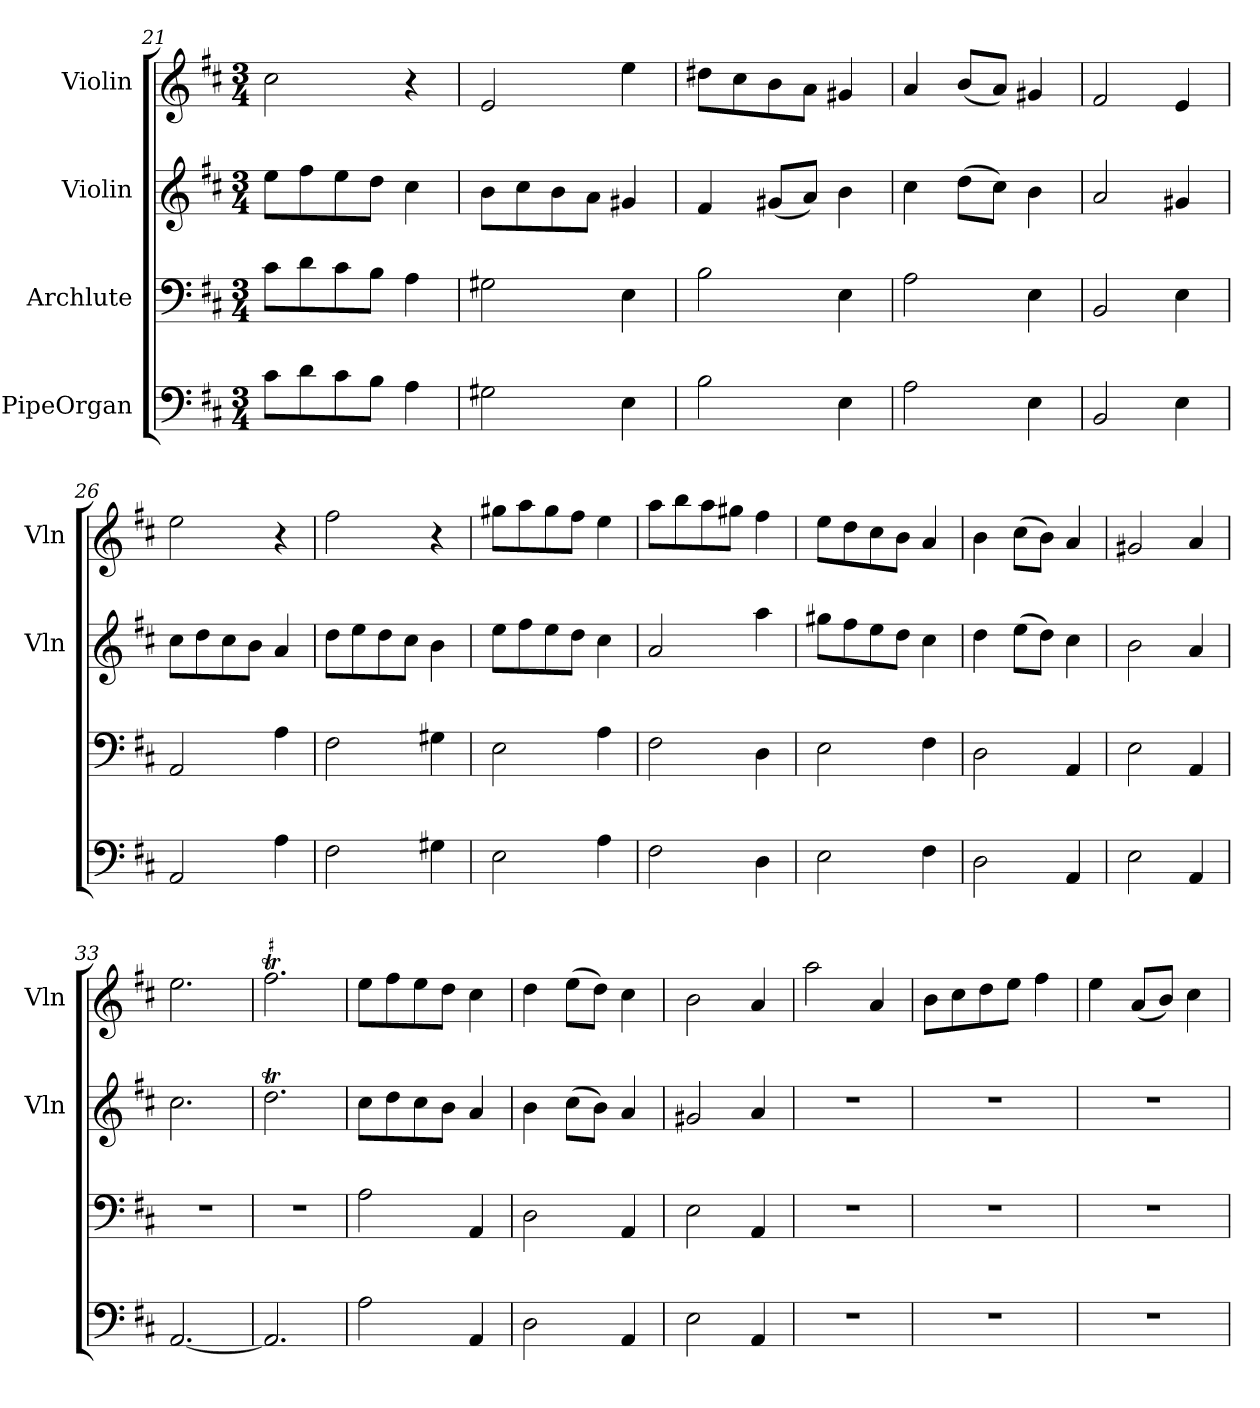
**kern	**kern	**kern	**kern
*part4	*part3	*part2	*part1
*staff4	*staff3	*staff2	*staff1
*I"PipeOrgan	*I"Archlute	*I"Violin	*I"Violin
*	*	*I'Vln	*I'Vln
*clefF4	*clefF4	*clefG2	*clefG2
*k[f#c#]	*k[f#c#]	*k[f#c#]	*k[f#c#]
*M3/4	*M3/4	*M3/4	*M3/4
=21	=21	=21	=21
8c#\L	8c#\L	8ee\L	2cc#\
8d\	8d\	8ff#\	.
8c#\	8c#\	8ee\	.
8B\J	8B\J	8dd\J	.
4A\	4A\	4cc#\	4r
=22	=22	=22	=22
2G#X\	2G#X\	8b\L	2e/
.	.	8cc#\	.
.	.	8b\	.
.	.	8a\J	.
4E\	4E\	4g#X/	4ee\
=23	=23	=23	=23
2B\	2B\	4f#/	8dd#X\L
.	.	.	8cc#\
.	.	(8g#X/L	8b\
.	.	8a/J)	8a\J
4E\	4E\	4b\	4g#X/
=24	=24	=24	=24
2A\	2A\	4cc#\	4a/
.	.	(8dd\L	(8b/L
.	.	8cc#\J)	8a/J)
4E\	4E\	4b\	4g#X/
=25	=25	=25	=25
2BB/	2BB/	2a/	2f#/
4E\	4E\	4g#X/	4e/
=26	=26	=26	=26
2AA/	2AA/	8cc#\L	2ee\
.	.	8dd\	.
.	.	8cc#\	.
.	.	8b\J	.
4A\	4A\	4a/	4r
=27	=27	=27	=27
2F#\	2F#\	8dd\L	2ff#\
.	.	8ee\	.
.	.	8dd\	.
.	.	8cc#\J	.
4G#X\	4G#X\	4b\	4r
=28	=28	=28	=28
2E\	2E\	8ee\L	8gg#X\L
.	.	8ff#\	8aa\
.	.	8ee\	8gg#\
.	.	8dd\J	8ff#\J
4A\	4A\	4cc#\	4ee\
=29	=29	=29	=29
2F#\	2F#\	2a/	8aa\L
.	.	.	8bb\
.	.	.	8aa\
.	.	.	8gg#X\J
4D\	4D\	4aa\	4ff#\
=30	=30	=30	=30
2E\	2E\	8gg#X\L	8ee\L
.	.	8ff#\	8dd\
.	.	8ee\	8cc#\
.	.	8dd\J	8b\J
4F#\	4F#\	4cc#\	4a/
=31	=31	=31	=31
2D\	2D\	4dd\	4b\
.	.	(8ee\L	(8cc#\L
.	.	8dd\J)	8b\J)
4AA/	4AA/	4cc#\	4a/
=32	=32	=32	=32
2E\	2E\	2b\	2g#X/
4AA/	4AA/	4a/	4a/
=33	=33	=33	=33
[2.AA/	2.r	2.cc#\	2.ee\
=34	=34	=34	=34
!	!	!	!LO:TR:acc=#
2.AA/]	2.r	2.ddT\	2.ff#T\
=35	=35	=35	=35
2A\	2A\	8cc#\L	8ee\L
.	.	8dd\	8ff#\
.	.	8cc#\	8ee\
.	.	8b\J	8dd\J
4AA/	4AA/	4a/	4cc#\
=36	=36	=36	=36
2D\	2D\	4b\	4dd\
.	.	(8cc#\L	(8ee\L
.	.	8b\J)	8dd\J)
4AA/	4AA/	4a/	4cc#\
=37	=37	=37	=37
2E\	2E\	2g#X/	2b\
4AA/	4AA/	4a/	4a/
=38	=38	=38	=38
2.r	2.r	2.r	2aa\
.	.	.	4a/
=39	=39	=39	=39
2.r	2.r	2.r	8b\L
.	.	.	8cc#\
.	.	.	8dd\
.	.	.	8ee\J
.	.	.	4ff#\
=40	=40	=40	=40
2.r	2.r	2.r	4ee\
.	.	.	(8a/L
.	.	.	8b/J)
.	.	.	4cc#\
=	=	=	=
*-	*-	*-	*-
